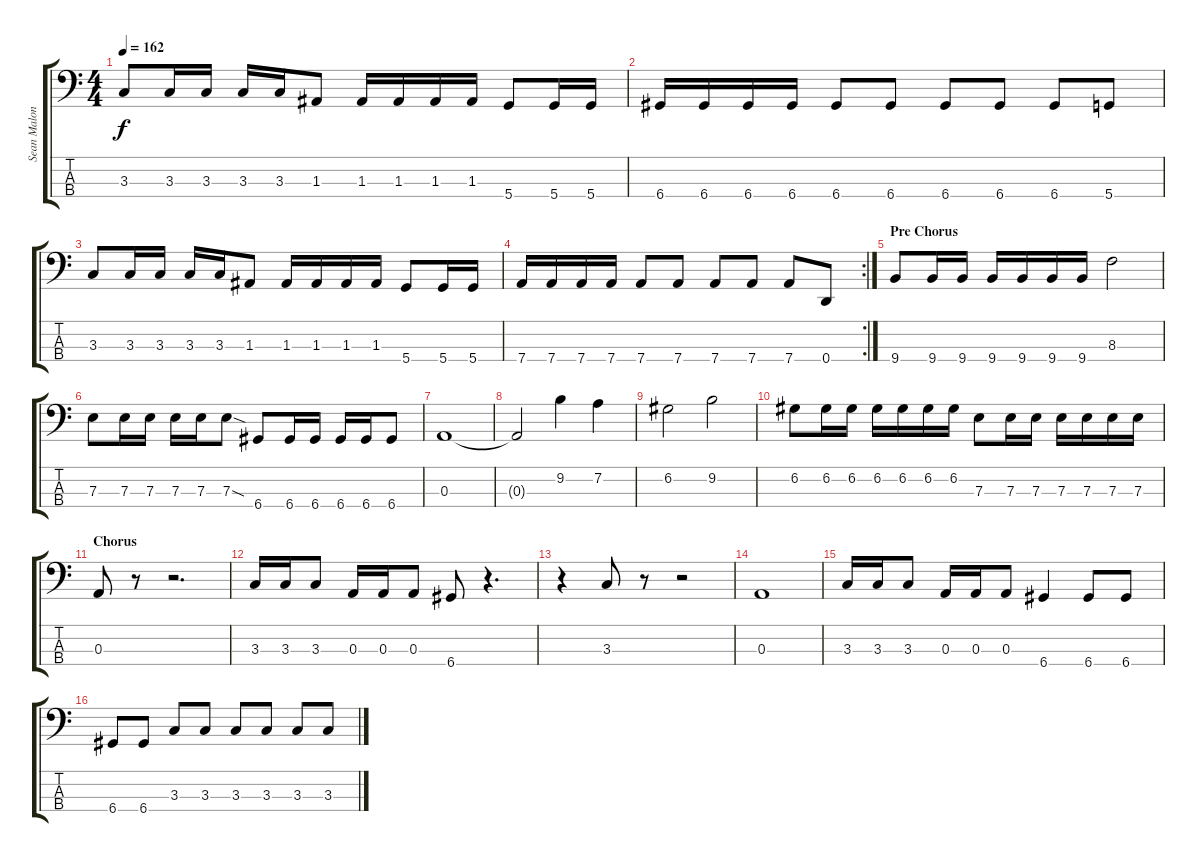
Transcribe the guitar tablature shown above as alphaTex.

\track ("Sean Malone" "Sean Malon") {instrument fretlessbass}
\staff {score tabs}
\tuning (G2 D2 A1 D1) {hide}
\ts (4 4)
\tempo 162
\clef f4
\ks c
3.3.8{dy f} 3.3.16 3.3.16 3.3.16 3.3.16 1.3.8 1.3.16 1.3.16 1.3.16 1.3.16 5.4.8 5.4.16 5.4.16 |
6.4.16 6.4.16 6.4.16 6.4.16 6.4.8 6.4.8 6.4.8 6.4.8 6.4.8 5.4.8 |
3.3.8 3.3.16 3.3.16 3.3.16 3.3.16 1.3.8 1.3.16 1.3.16 1.3.16 1.3.16 5.4.8 5.4.16 5.4.16 |
\rc 2
7.4.16 7.4.16 7.4.16 7.4.16 7.4.8 7.4.8 7.4.8 7.4.8 7.4.8 0.4.8 |
\section ("" "Pre Chorus")
9.4.8 9.4.16 9.4.16 9.4.16 9.4.16 9.4.16 9.4.16 8.3.2 |
7.3.8 7.3.16 7.3.16 7.3.16 7.3.16 7.3{sod}.8 6.4.8 6.4.16 6.4.16 6.4.16 6.4.16 6.4.8 |
0.3.1 |
0.3{t}.2 9.2.4 7.2.4 |
6.2.2 9.2.2 |
6.2.8 6.2.16 6.2.16 6.2.16 6.2.16 6.2.16 6.2.16 7.3.8 7.3.16 7.3.16 7.3.16 7.3.16 7.3.16 7.3.16 |
\section ("" "Chorus")
0.3.8 r.8 r.2{d} |
3.3.16 3.3.16 3.3.8 0.3.16 0.3.16 0.3.8 6.4.8 r.4{d} |
r.4 3.3.8 r.8 r.2 |
0.3.1 |
3.3.16 3.3.16 3.3.8 0.3.16 0.3.16 0.3.8 6.4.4 6.4.8 6.4.8 |
6.4.8 6.4.8 3.3.8 3.3.8 3.3.8 3.3.8 3.3.8 3.3.8
